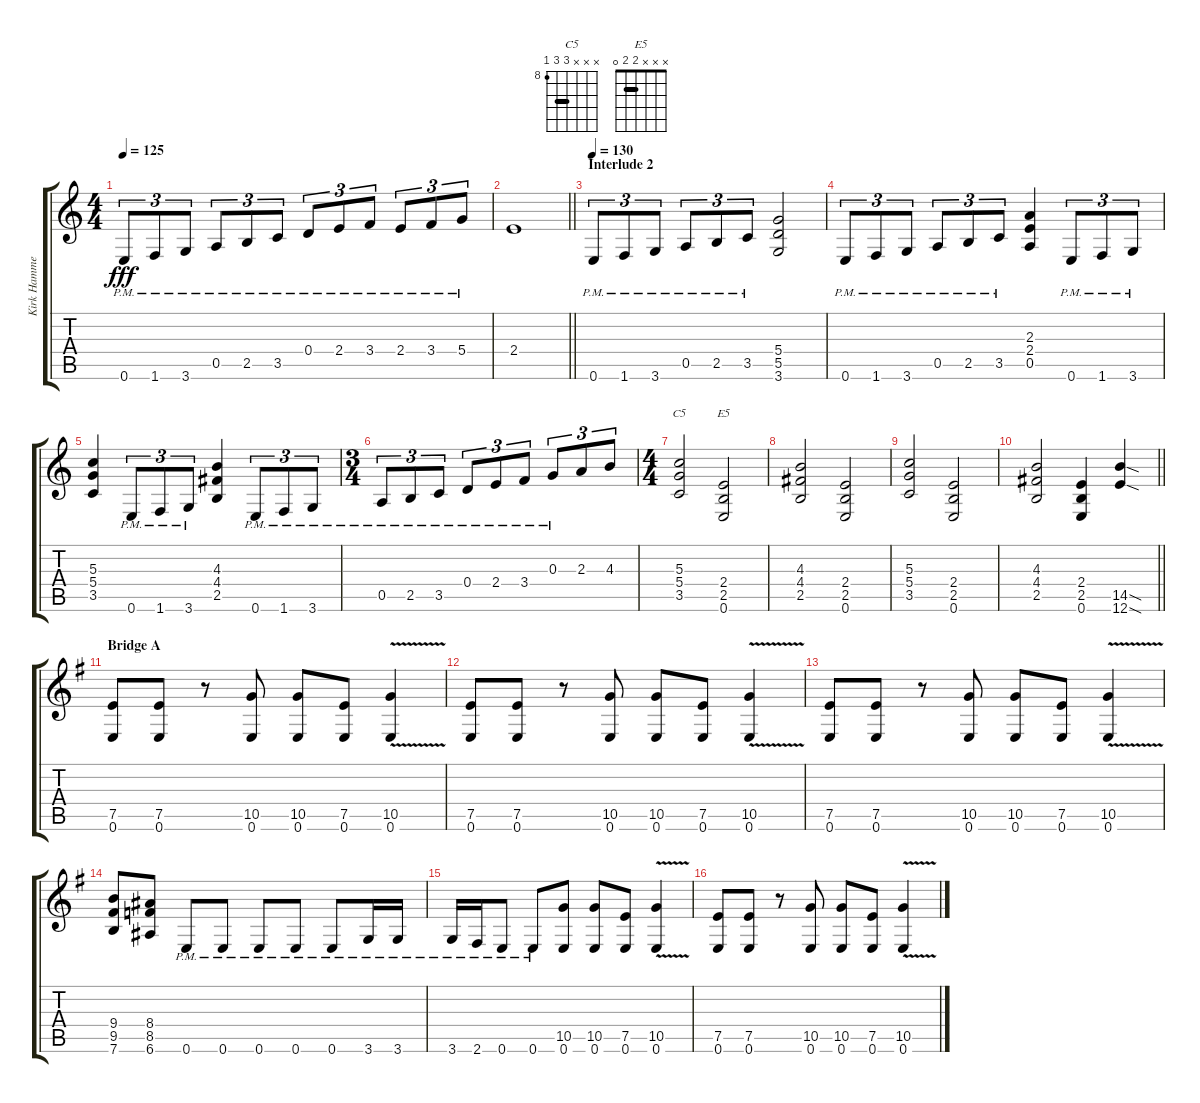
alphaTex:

\track ("Kirk Hammet" "Kirk Hamme") {instrument distortionguitar}
\staff {score tabs}
\tuning (E4 B3 G3 D3 A2 E2) {hide}
\chord ("C5" x x x 10 10 8) {firstfret 8 barre 10}
\chord ("E5" x x x 2 2 0) {barre 2}
\ts (4 4)
\tempo 125
\clef g2
\ks aminor
0.6{pm}.8{tu (3 2) dy fff} 1.6{pm}.8{tu (3 2)} 3.6{pm}.8{tu (3 2)} 0.5{pm}.8{tu (3 2)} 2.5{pm}.8{tu (3 2)} 3.5{pm}.8{tu (3 2)} 0.4{pm}.8{tu (3 2)} 2.4{pm}.8{tu (3 2)} 3.4{pm}.8{tu (3 2)} 2.4{pm}.8{tu (3 2)} 3.4{pm}.8{tu (3 2)} 5.4{pm}.8{tu (3 2)} |
\barLineRight lightlight
2.4.1 |
\section ("" "Interlude 2")
\tempo 130
0.6{pm}.8{tu (3 2)} 1.6{pm}.8{tu (3 2)} 3.6{pm}.8{tu (3 2)} 0.5{pm}.8{tu (3 2)} 2.5{pm}.8{tu (3 2)} 3.5{pm}.8{tu (3 2)} (5.4 5.5 3.6).2 |
0.6{pm}.8{tu (3 2)} 1.6{pm}.8{tu (3 2)} 3.6{pm}.8{tu (3 2)} 0.5{pm}.8{tu (3 2)} 2.5{pm}.8{tu (3 2)} 3.5{pm}.8{tu (3 2)} (2.3 2.4 0.5).4 0.6{pm}.8{tu (3 2)} 1.6{pm}.8{tu (3 2)} 3.6{pm}.8{tu (3 2)} |
(5.3 5.4 3.5).4 0.6{pm}.8{tu (3 2)} 1.6{pm}.8{tu (3 2)} 3.6{pm}.8{tu (3 2)} (4.3 4.4 2.5).4 0.6{pm}.8{tu (3 2)} 1.6{pm}.8{tu (3 2)} 3.6{pm}.8{tu (3 2)} |
\ts (3 4)
0.5{pm}.8{tu (3 2)} 2.5{pm}.8{tu (3 2)} 3.5{pm}.8{tu (3 2)} 0.4{pm}.8{tu (3 2)} 2.4{pm}.8{tu (3 2)} 3.4{pm}.8{tu (3 2)} 0.3{pm}.8{tu (3 2)} 2.3.8{tu (3 2)} 4.3.8{tu (3 2)} |
\ts (4 4)
(5.3 5.4 3.5).2{ch "C5"} (2.4 2.5 0.6).2{ch "E5"} |
(4.3 4.4 2.5).2 (2.4 2.5 0.6).2 |
(5.3 5.4 3.5).2 (2.4 2.5 0.6).2 |
\barLineRight lightlight
(4.3 4.4 2.5).2 (2.4 2.5 0.6).4 (14.5{sod} 12.6{sod}).4 |
\section ("" "Bridge A")
\ks eminor
(7.5 0.6).8 (7.5 0.6).8 r.8 (10.5 0.6).8 (10.5 0.6).8 (7.5 0.6).8 (10.5{v} 0.6).4 |
(7.5 0.6).8 (7.5 0.6).8 r.8 (10.5 0.6).8 (10.5 0.6).8 (7.5 0.6).8 (10.5{v} 0.6).4 |
(7.5 0.6).8 (7.5 0.6).8 r.8 (10.5 0.6).8 (10.5 0.6).8 (7.5 0.6).8 (10.5{v} 0.6).4 |
(9.4 9.5 7.6).8 (8.4 8.5 6.6).8 0.6{pm}.8 0.6{pm}.8 0.6{pm}.8 0.6{pm}.8 0.6{pm}.8 3.6{pm}.16 3.6{pm}.16 |
3.6{pm}.16 2.6{pm}.16 0.6{pm}.8 0.6{pm}.8 (10.5 0.6).8 (10.5 0.6).8 (7.5 0.6).8 (10.5{v} 0.6).4 |
(7.5 0.6).8 (7.5 0.6).8 r.8 (10.5 0.6).8 (10.5 0.6).8 (7.5 0.6).8 (10.5{v} 0.6).4
